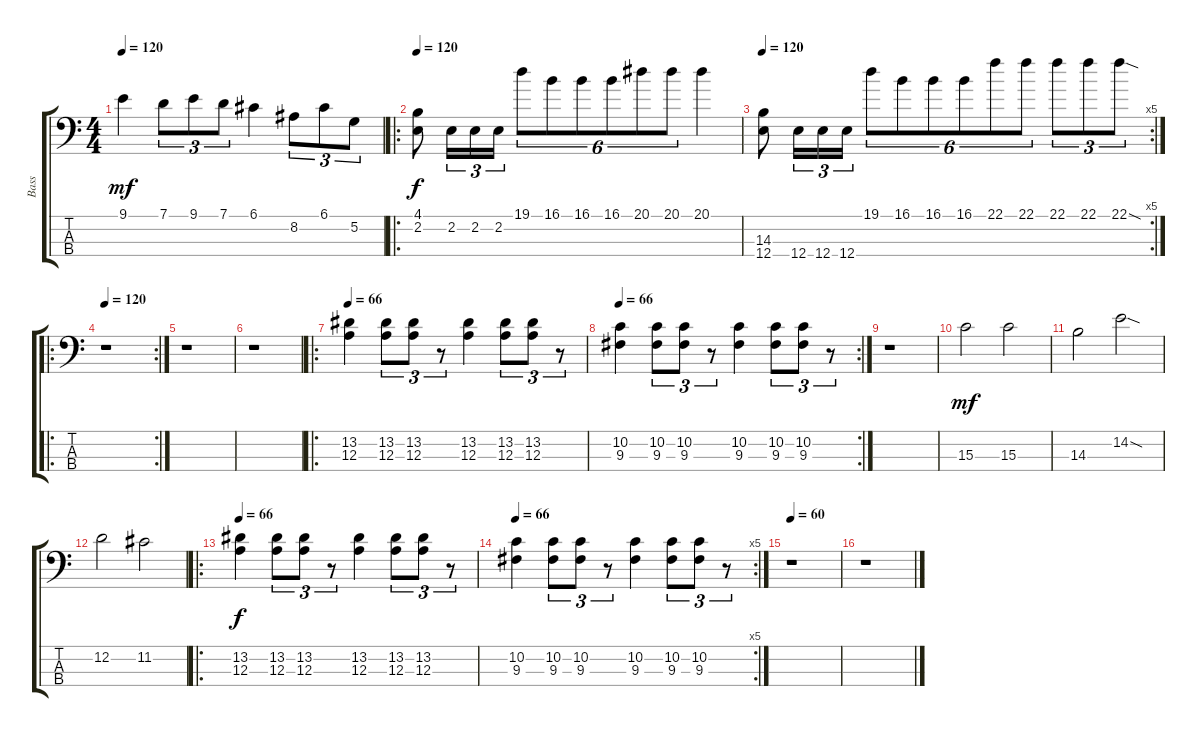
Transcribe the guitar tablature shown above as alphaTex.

\track ("Bass" "Bass") {instrument electricbassfinger}
\staff {score tabs}
\tuning (G2 D2 A1 E1) {hide}
\ts (4 4)
\tempo 120
\clef f4
\ks c
9.1.4{dy mf} 7.1.8{tu (3 2)} 9.1.8{tu (3 2)} 7.1.8{tu (3 2)} 6.1.4 8.2.8{tu (3 2)} 6.1.8{tu (3 2)} 5.2.8{tu (3 2)} |
\ro
\tempo 120
(4.1 2.2).8{dy f} 2.2.16{tu (3 2)} 2.2.16{tu (3 2)} 2.2.16{tu (3 2)} 19.1.8{tu (6 4)} 16.1.8{tu (6 4)} 16.1.8{tu (6 4)} 16.1.8{tu (6 4)} 20.1.8{tu (6 4)} 20.1.8{tu (6 4)} 20.1.4 |
\rc 5
\tempo 120
(14.3 12.4).8 12.4.16{tu (3 2)} 12.4.16{tu (3 2)} 12.4.16{tu (3 2)} 19.1.8{tu (6 4)} 16.1.8{tu (6 4)} 16.1.8{tu (6 4)} 16.1.8{tu (6 4)} 22.1.8{tu (6 4)} 22.1.8{tu (6 4)} 22.1.8{tu (3 2)} 22.1.8{tu (3 2)} 22.1{sod}.8{tu (3 2)} |
\ro
\rc 2
\tempo 120
r.1 |
r.1 |
r.1 |
\ro
\tempo 66
(13.2 12.3).4 (13.2 12.3).8{tu (3 2)} (13.2 12.3).8{tu (3 2)} r.8{tu (3 2)} (13.2 12.3).4 (13.2 12.3).8{tu (3 2)} (13.2 12.3).8{tu (3 2)} r.8{tu (3 2)} |
\rc 2
\tempo 66
(10.2 9.3).4 (10.2 9.3).8{tu (3 2)} (10.2 9.3).8{tu (3 2)} r.8{tu (3 2)} (10.2 9.3).4 (10.2 9.3).8{tu (3 2)} (10.2 9.3).8{tu (3 2)} r.8{tu (3 2)} |
r.1 |
15.3.2{dy mf} 15.3.2 |
14.3.2 14.2{sod}.2 |
12.2.2 11.2.2 |
\ro
\tempo 66
(13.2 12.3).4{dy f} (13.2 12.3).8{tu (3 2)} (13.2 12.3).8{tu (3 2)} r.8{tu (3 2)} (13.2 12.3).4 (13.2 12.3).8{tu (3 2)} (13.2 12.3).8{tu (3 2)} r.8{tu (3 2)} |
\rc 5
\tempo 66
(10.2 9.3).4 (10.2 9.3).8{tu (3 2)} (10.2 9.3).8{tu (3 2)} r.8{tu (3 2)} (10.2 9.3).4 (10.2 9.3).8{tu (3 2)} (10.2 9.3).8{tu (3 2)} r.8{tu (3 2)} |
\tempo 60
r.1 |
r.1
